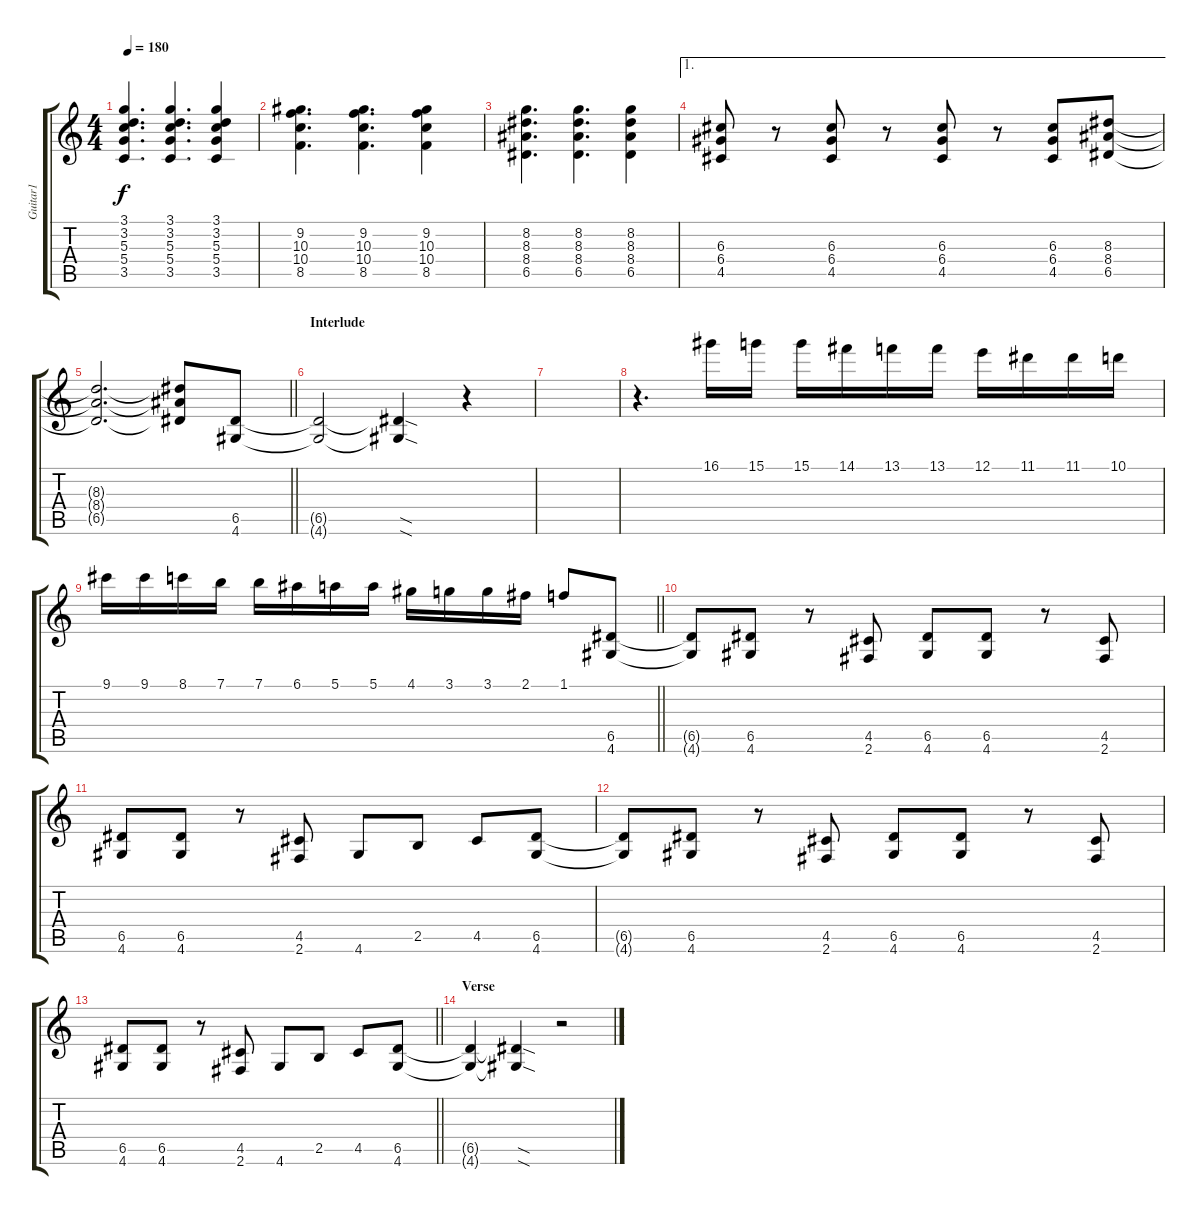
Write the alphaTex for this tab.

\track ("Guitar1" "Guitar1") {instrument distortionguitar}
\staff {score tabs}
\tuning (E4 B3 G3 D3 A2 E2) {hide}
\ts (4 4)
\tempo 180
\clef g2
\ks c
(3.1 3.2 5.3 5.4 3.5).4{d dy f} (3.1 3.2 5.3 5.4 3.5).4{d} (3.1 3.2 5.3 5.4 3.5).4 |
(9.2 10.3 10.4 8.5).4{d} (9.2 10.3 10.4 8.5).4{d} (9.2 10.3 10.4 8.5).4 |
(8.2 8.3 8.4 6.5).4{d} (8.2 8.3 8.4 6.5).4{d} (8.2 8.3 8.4 6.5).4 |
\ae 1
(6.3 6.4 4.5).8 r.8 (6.3 6.4 4.5).8 r.8 (6.3 6.4 4.5).8 r.8 (6.3 6.4 4.5).8 (8.3 8.4 6.5).8 |
\barLineRight lightlight
(8.3{t} 8.4{t} 6.5{t}).2{d} (8.3{t} 8.4{t} 6.5{t}).8 (6.5 4.6).8 |
\section ("" "Interlude")
(6.5{t} 4.6{t}).2 (6.5{sod t} 4.6{sod t}).4 r.4 |
|
r.4{d} 16.1.16 15.1.16 15.1.16 14.1.16 13.1.16 13.1.16 12.1.16 11.1.16 11.1.16 10.1.16 |
\barLineRight lightlight
9.1.16 9.1.16 8.1.16 7.1.16 7.1.16 6.1.16 5.1.16 5.1.16 4.1.16 3.1.16 3.1.16 2.1.16 1.1.8 (6.5 4.6).8 |
(6.5{t} 4.6{t}).8 (6.5 4.6).8 r.8 (4.5 2.6).8 (6.5 4.6).8 (6.5 4.6).8 r.8 (4.5 2.6).8 |
(6.5 4.6).8 (6.5 4.6).8 r.8 (4.5 2.6).8 4.6.8 2.5.8 4.5.8 (6.5 4.6).8 |
(6.5{t} 4.6{t}).8 (6.5 4.6).8 r.8 (4.5 2.6).8 (6.5 4.6).8 (6.5 4.6).8 r.8 (4.5 2.6).8 |
\barLineRight lightlight
(6.5 4.6).8 (6.5 4.6).8 r.8 (4.5 2.6).8 4.6.8 2.5.8 4.5.8 (6.5 4.6).8 |
\section ("" "Verse")
(6.5{t} 4.6{t}).4 (6.5{sod t} 4.6{sod t}).4 r.2
